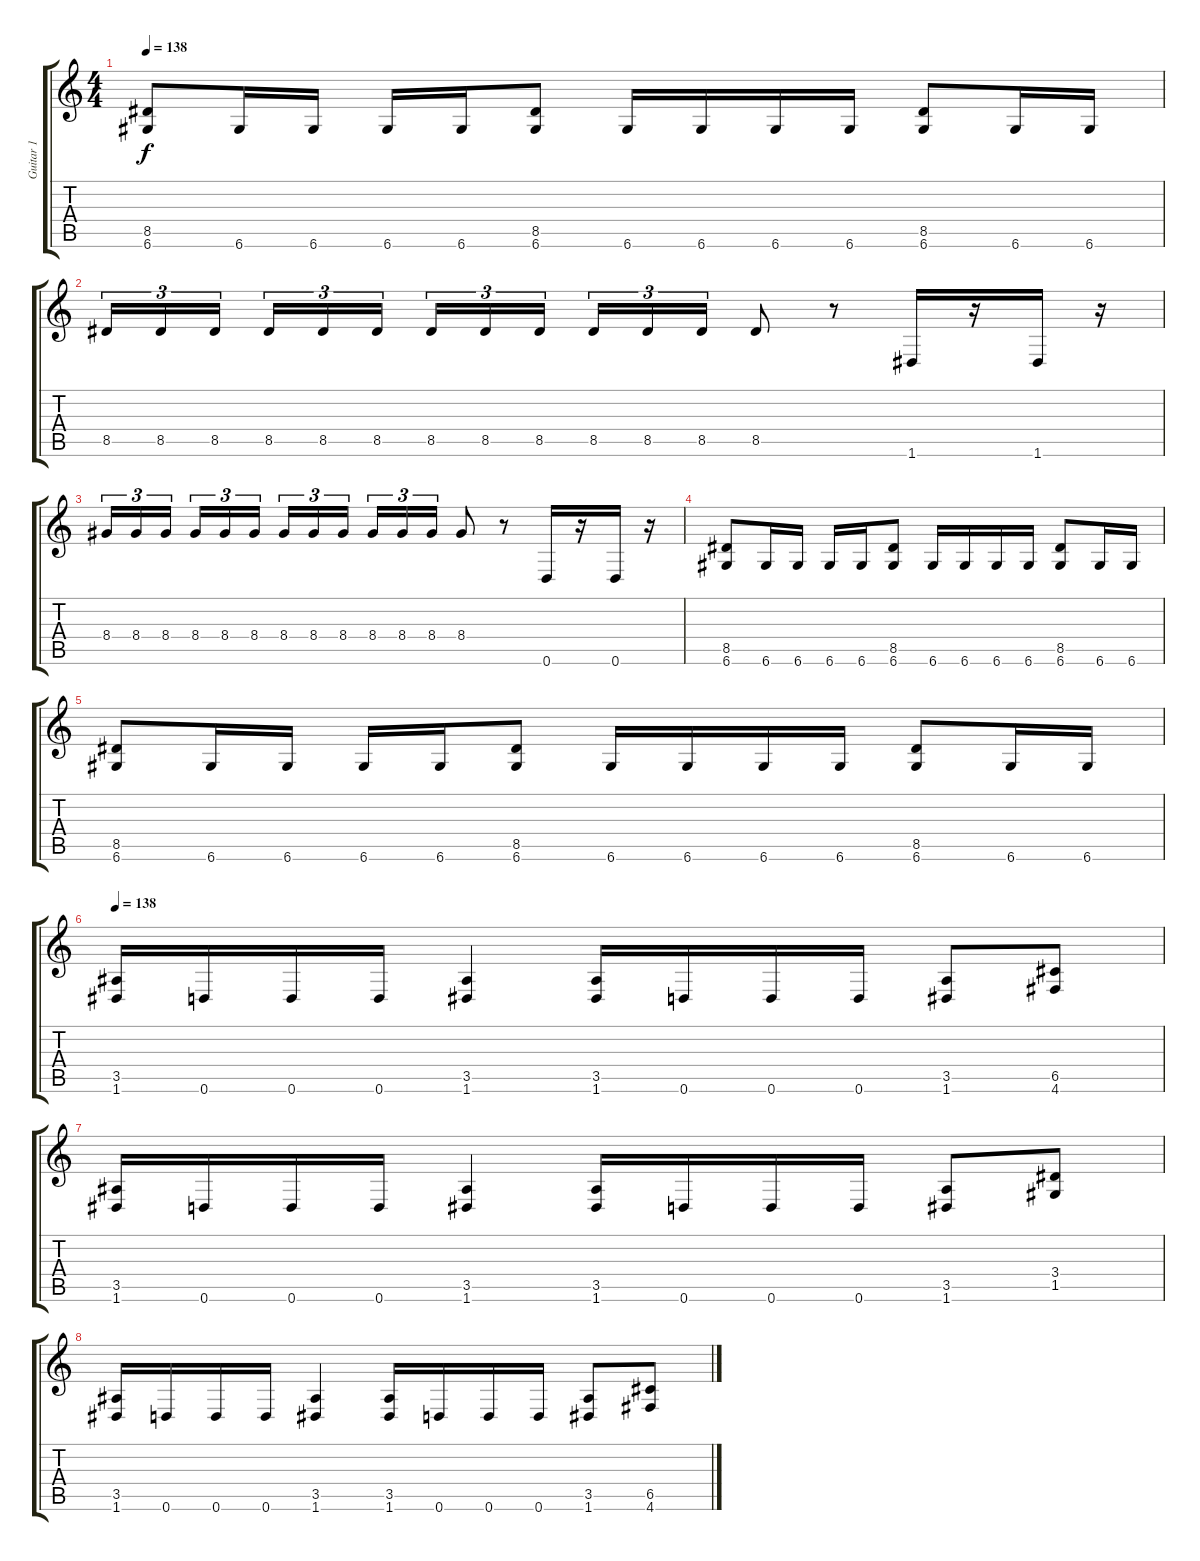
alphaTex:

\track ("Guitar 1" "Guitar 1") {instrument distortionguitar}
\staff {score tabs}
\tuning (D4 A3 F3 C3 G2 D2) {hide}
\ts (4 4)
\tempo 138
\clef g2
\ks c
(8.5 6.6).8{dy f} 6.6.16 6.6.16 6.6.16 6.6.16 (8.5 6.6).8 6.6.16 6.6.16 6.6.16 6.6.16 (8.5 6.6).8 6.6.16 6.6.16 |
8.5.16{tu (3 2)} 8.5.16{tu (3 2)} 8.5.16{tu (3 2)} 8.5.16{tu (3 2)} 8.5.16{tu (3 2)} 8.5.16{tu (3 2)} 8.5.16{tu (3 2)} 8.5.16{tu (3 2)} 8.5.16{tu (3 2)} 8.5.16{tu (3 2)} 8.5.16{tu (3 2)} 8.5.16{tu (3 2)} 8.5.8 r.8 1.6.16 r.16 1.6.16 r.16 |
8.4.16{tu (3 2)} 8.4.16{tu (3 2)} 8.4.16{tu (3 2)} 8.4.16{tu (3 2)} 8.4.16{tu (3 2)} 8.4.16{tu (3 2)} 8.4.16{tu (3 2)} 8.4.16{tu (3 2)} 8.4.16{tu (3 2)} 8.4.16{tu (3 2)} 8.4.16{tu (3 2)} 8.4.16{tu (3 2)} 8.4.8 r.8 0.6.16 r.16 0.6.16 r.16 |
(8.5 6.6).8 6.6.16 6.6.16 6.6.16 6.6.16 (8.5 6.6).8 6.6.16 6.6.16 6.6.16 6.6.16 (8.5 6.6).8 6.6.16 6.6.16 |
(8.5 6.6).8 6.6.16 6.6.16 6.6.16 6.6.16 (8.5 6.6).8 6.6.16 6.6.16 6.6.16 6.6.16 (8.5 6.6).8 6.6.16 6.6.16 |
\tempo 138
(3.5 1.6).16 0.6.16 0.6.16 0.6.16 (3.5 1.6).4 (3.5 1.6).16 0.6.16 0.6.16 0.6.16 (3.5 1.6).8 (6.5 4.6).8 |
(3.5 1.6).16 0.6.16 0.6.16 0.6.16 (3.5 1.6).4 (3.5 1.6).16 0.6.16 0.6.16 0.6.16 (3.5 1.6).8 (3.4 1.5).8 |
(3.5 1.6).16 0.6.16 0.6.16 0.6.16 (3.5 1.6).4 (3.5 1.6).16 0.6.16 0.6.16 0.6.16 (3.5 1.6).8 (6.5 4.6).8
